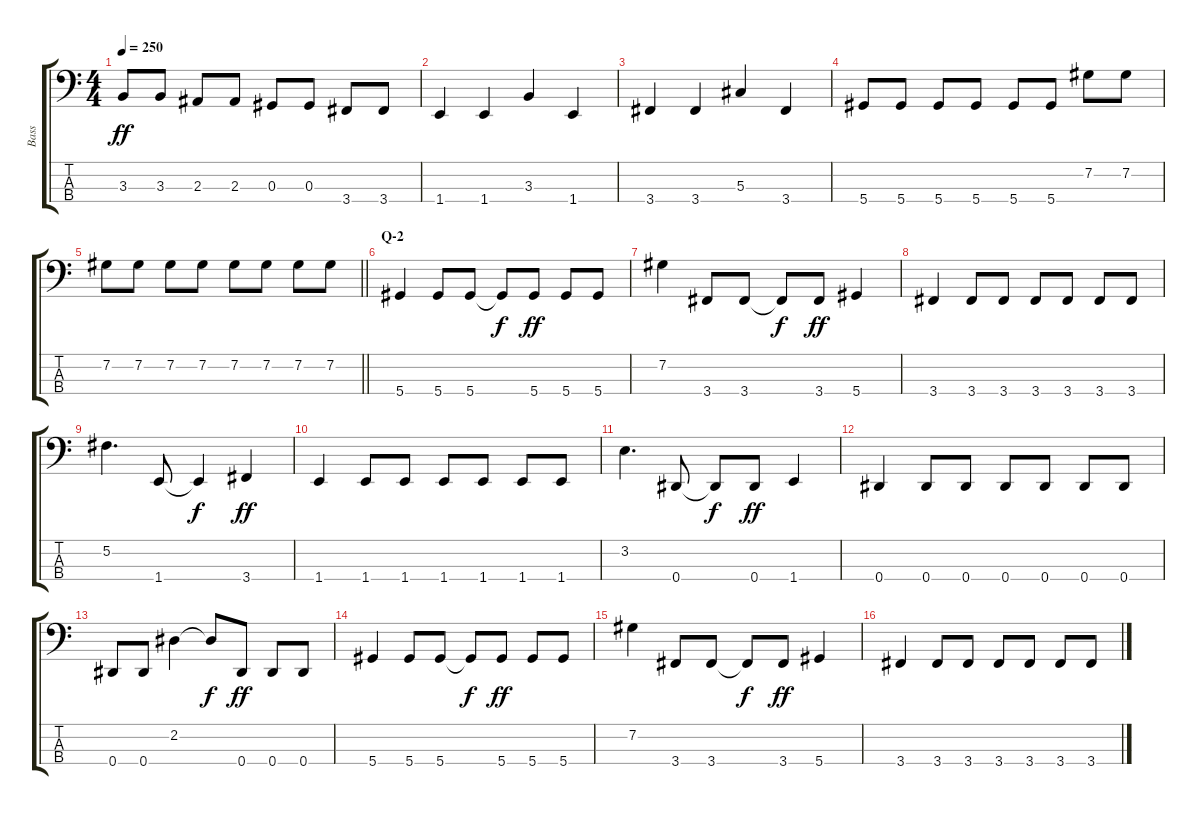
\track ("Bass" "Bass") {instrument electricbasspick}
\staff {score tabs}
\tuning (Gb2 Db2 Ab1 Eb1) {hide}
\ts (4 4)
\tempo 250
\clef f4
\ks c
3.3.8{dy ff} 3.3.8 2.3.8 2.3.8 0.3.8 0.3.8 3.4.8 3.4.8 |
1.4.4 1.4.4 3.3.4 1.4.4 |
3.4.4 3.4.4 5.3.4 3.4.4 |
5.4.8 5.4.8 5.4.8 5.4.8 5.4.8 5.4.8 7.2.8 7.2.8 |
\barLineRight lightlight
7.2.8 7.2.8 7.2.8 7.2.8 7.2.8 7.2.8 7.2.8 7.2.8 |
\section ("" "Q-2")
5.4.4 5.4.8 5.4.8 5.4{t}.8{dy f} 5.4.8{dy ff} 5.4.8 5.4.8 |
7.2.4 3.4.8 3.4.8 3.4{t}.8{dy f} 3.4.8{dy ff} 5.4.4 |
3.4.4 3.4.8 3.4.8 3.4.8 3.4.8 3.4.8 3.4.8 |
5.2.4{d} 1.4.8 1.4{t}.4{dy f} 3.4.4{dy ff} |
1.4.4 1.4.8 1.4.8 1.4.8 1.4.8 1.4.8 1.4.8 |
3.2.4{d} 0.4.8 0.4{t}.8{dy f} 0.4.8{dy ff} 1.4.4 |
0.4.4 0.4.8 0.4.8 0.4.8 0.4.8 0.4.8 0.4.8 |
0.4.8 0.4.8 2.2.4 2.2{t}.8{dy f} 0.4.8{dy ff} 0.4.8 0.4.8 |
5.4.4 5.4.8 5.4.8 5.4{t}.8{dy f} 5.4.8{dy ff} 5.4.8 5.4.8 |
7.2.4 3.4.8 3.4.8 3.4{t}.8{dy f} 3.4.8{dy ff} 5.4.4 |
3.4.4 3.4.8 3.4.8 3.4.8 3.4.8 3.4.8 3.4.8
